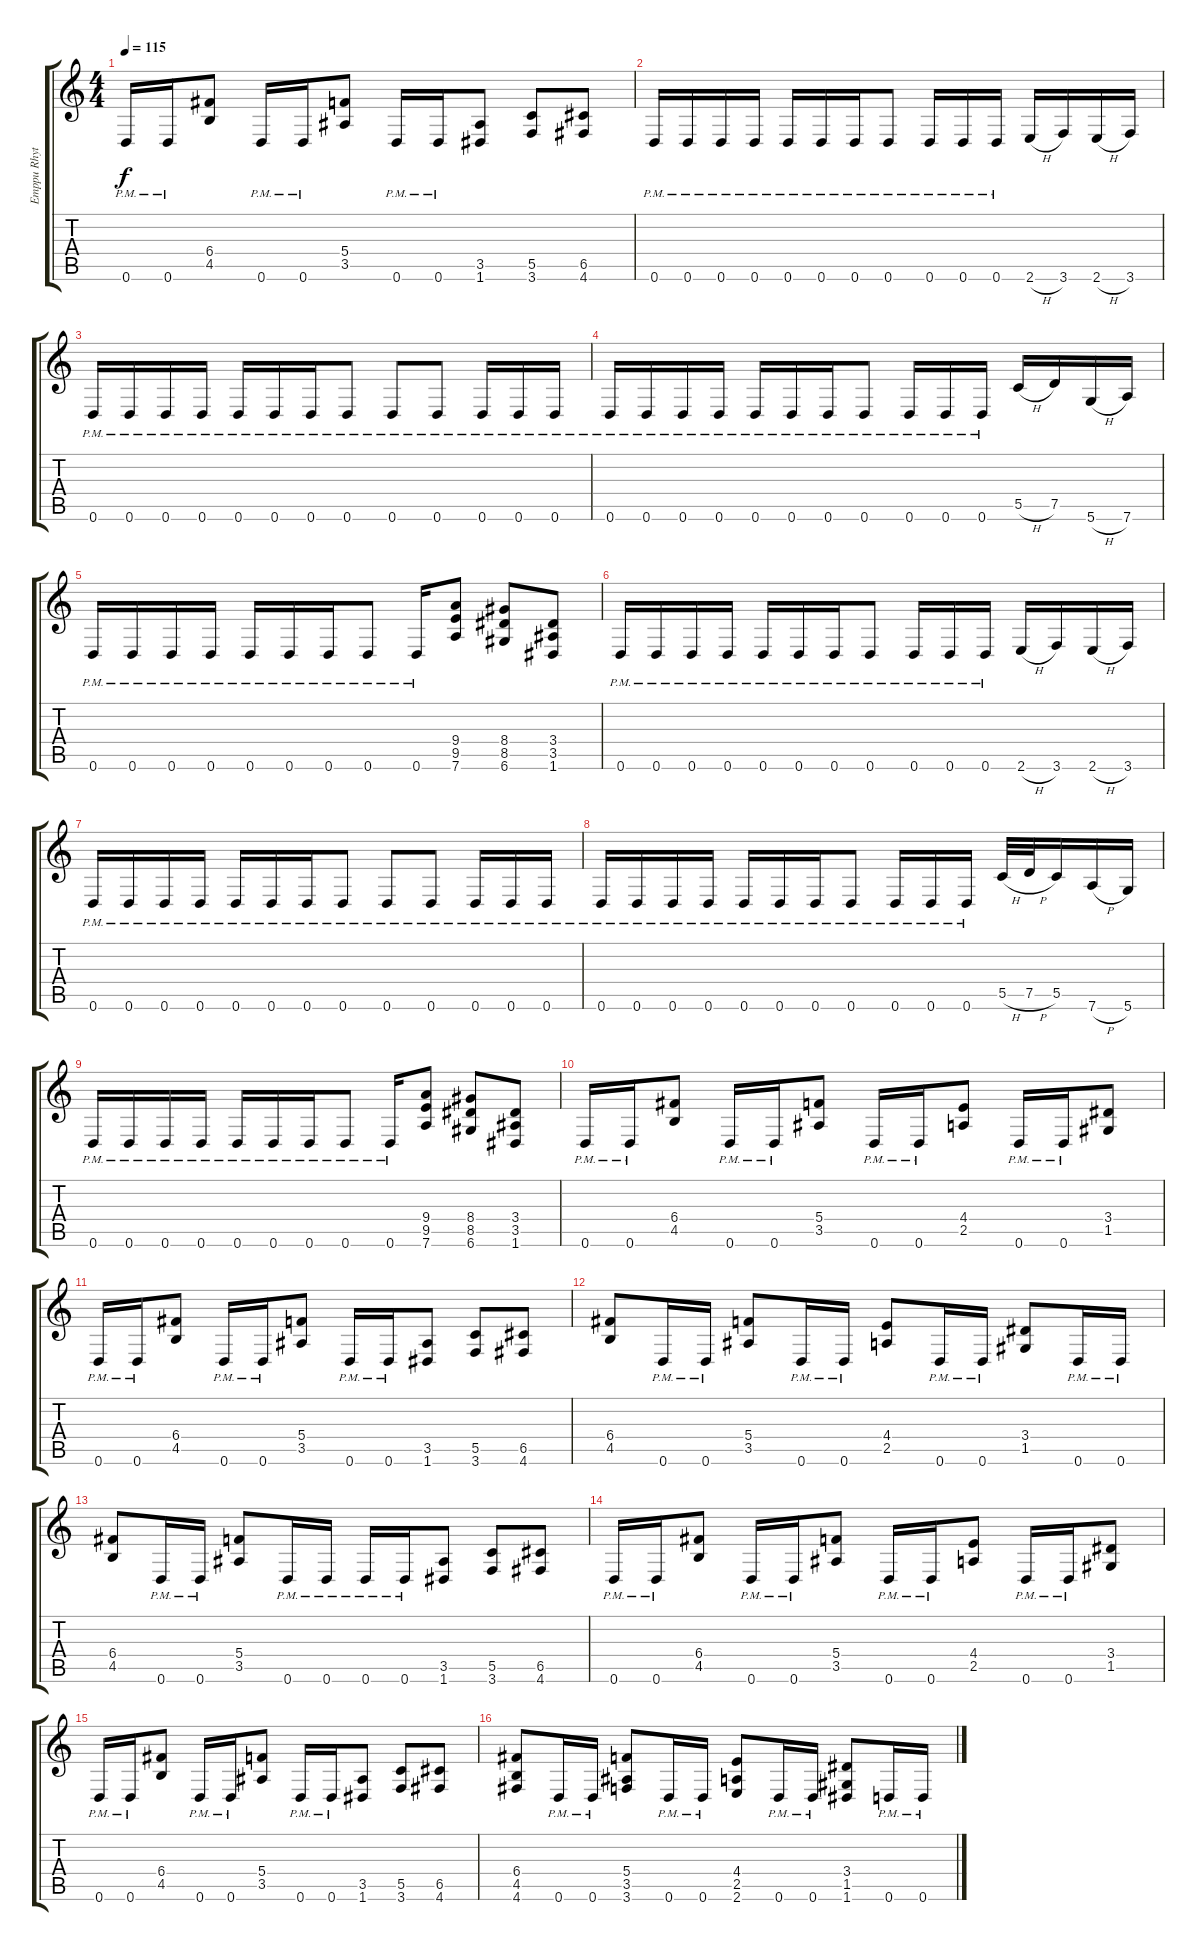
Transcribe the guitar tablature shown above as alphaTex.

\track ("Emppu Rhythm" "Emppu Rhyt") {instrument distortionguitar}
\staff {score tabs}
\tuning (D4 A3 F3 C3 G2 D2) {hide}
\ts (4 4)
\tempo 115
\clef g2
\ks c
0.6{pm}.16{dy f} 0.6{pm}.16 (6.4 4.5).8 0.6{pm}.16 0.6{pm}.16 (5.4 3.5).8 0.6{pm}.16 0.6{pm}.16 (3.5 1.6).8 (5.5 3.6).8 (6.5 4.6).8 |
0.6{pm}.16 0.6{pm}.16 0.6{pm}.16 0.6{pm}.16 0.6{pm}.16 0.6{pm}.16 0.6{pm}.16 0.6{pm}.8 0.6{pm}.16 0.6{pm}.16 0.6{pm}.16 2.6{h}.16 3.6.16 2.6{h}.16 3.6.16 |
0.6{pm}.16 0.6{pm}.16 0.6{pm}.16 0.6{pm}.16 0.6{pm}.16 0.6{pm}.16 0.6{pm}.16 0.6{pm}.8 0.6{pm}.8 0.6{pm}.8 0.6{pm}.16 0.6{pm}.16 0.6{pm}.16 |
0.6{pm}.16 0.6{pm}.16 0.6{pm}.16 0.6{pm}.16 0.6{pm}.16 0.6{pm}.16 0.6{pm}.16 0.6{pm}.8 0.6{pm}.16 0.6{pm}.16 0.6{pm}.16 5.5{h}.16 7.5.16 5.6{h}.16 7.6.16 |
0.6{pm}.16 0.6{pm}.16 0.6{pm}.16 0.6{pm}.16 0.6{pm}.16 0.6{pm}.16 0.6{pm}.16 0.6{pm}.8 0.6{pm}.16 (9.4 9.5 7.6).8 (8.4 8.5 6.6).8 (3.4 3.5 1.6).8 |
0.6{pm}.16 0.6{pm}.16 0.6{pm}.16 0.6{pm}.16 0.6{pm}.16 0.6{pm}.16 0.6{pm}.16 0.6{pm}.8 0.6{pm}.16 0.6{pm}.16 0.6{pm}.16 2.6{h}.16 3.6.16 2.6{h}.16 3.6.16 |
0.6{pm}.16 0.6{pm}.16 0.6{pm}.16 0.6{pm}.16 0.6{pm}.16 0.6{pm}.16 0.6{pm}.16 0.6{pm}.8 0.6{pm}.8 0.6{pm}.8 0.6{pm}.16 0.6{pm}.16 0.6{pm}.16 |
0.6{pm}.16 0.6{pm}.16 0.6{pm}.16 0.6{pm}.16 0.6{pm}.16 0.6{pm}.16 0.6{pm}.16 0.6{pm}.8 0.6{pm}.16 0.6{pm}.16 0.6{pm}.16 5.5{h}.32 7.5{h}.32 5.5.16 7.6{h}.16 5.6.16 |
0.6{pm}.16 0.6{pm}.16 0.6{pm}.16 0.6{pm}.16 0.6{pm}.16 0.6{pm}.16 0.6{pm}.16 0.6{pm}.8 0.6{pm}.16 (9.4 9.5 7.6).8 (8.4 8.5 6.6).8 (3.4 3.5 1.6).8 |
0.6{pm}.16 0.6{pm}.16 (6.4 4.5).8 0.6{pm}.16 0.6{pm}.16 (5.4 3.5).8 0.6{pm}.16 0.6{pm}.16 (4.4 2.5).8 0.6{pm}.16 0.6{pm}.16 (3.4 1.5).8 |
0.6{pm}.16 0.6{pm}.16 (6.4 4.5).8 0.6{pm}.16 0.6{pm}.16 (5.4 3.5).8 0.6{pm}.16 0.6{pm}.16 (3.5 1.6).8 (5.5 3.6).8 (6.5 4.6).8 |
(6.4 4.5).8 0.6{pm}.16 0.6{pm}.16 (5.4 3.5).8 0.6{pm}.16 0.6{pm}.16 (4.4 2.5).8 0.6{pm}.16 0.6{pm}.16 (3.4 1.5).8 0.6{pm}.16 0.6{pm}.16 |
(6.4 4.5).8 0.6{pm}.16 0.6{pm}.16 (5.4 3.5).8 0.6{pm}.16 0.6{pm}.16 0.6{pm}.16 0.6{pm}.16 (3.5 1.6).8 (5.5 3.6).8 (6.5 4.6).8 |
0.6{pm}.16 0.6{pm}.16 (6.4 4.5).8 0.6{pm}.16 0.6{pm}.16 (5.4 3.5).8 0.6{pm}.16 0.6{pm}.16 (4.4 2.5).8 0.6{pm}.16 0.6{pm}.16 (3.4 1.5).8 |
0.6{pm}.16 0.6{pm}.16 (6.4 4.5).8 0.6{pm}.16 0.6{pm}.16 (5.4 3.5).8 0.6{pm}.16 0.6{pm}.16 (3.5 1.6).8 (5.5 3.6).8 (6.5 4.6).8 |
(6.4 4.5 4.6).8 0.6{pm}.16 0.6{pm}.16 (5.4 3.5 3.6).8 0.6{pm}.16 0.6{pm}.16 (4.4 2.5 2.6).8 0.6{pm}.16 0.6{pm}.16 (3.4 1.5 1.6).8 0.6{pm}.16 0.6{pm}.16
